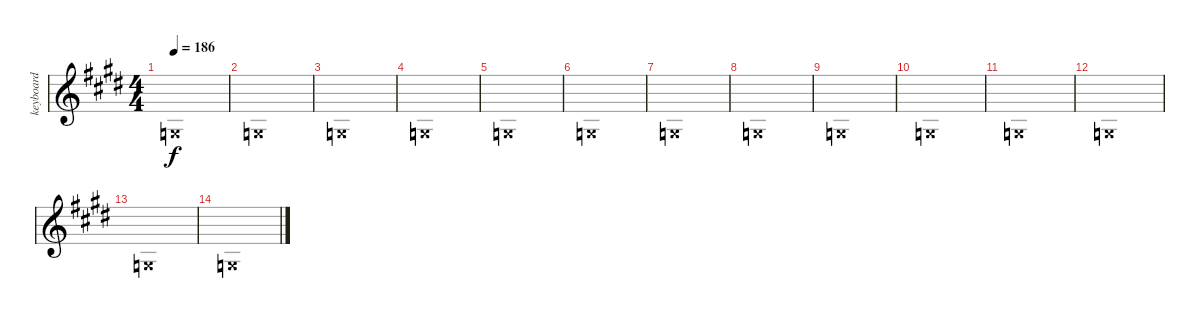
\track ("keyboard" "keyboard") {instrument lead5charang}
\staff {score}
\tuning (E4 B3 G3 D3 A2 E2) {hide}
\ts (4 4)
\tempo 186
\clef g2
\ks e
0.3{x}.1{dy f} |
0.3{x}.1 |
0.3{x}.1 |
0.3{x}.1 |
0.3{x}.1 |
0.3{x}.1 |
0.3{x}.1 |
0.3{x}.1 |
0.3{x}.1 |
0.3{x}.1 |
0.3{x}.1 |
0.3{x}.1 |
0.3{x}.1 |
0.3{x}.1
